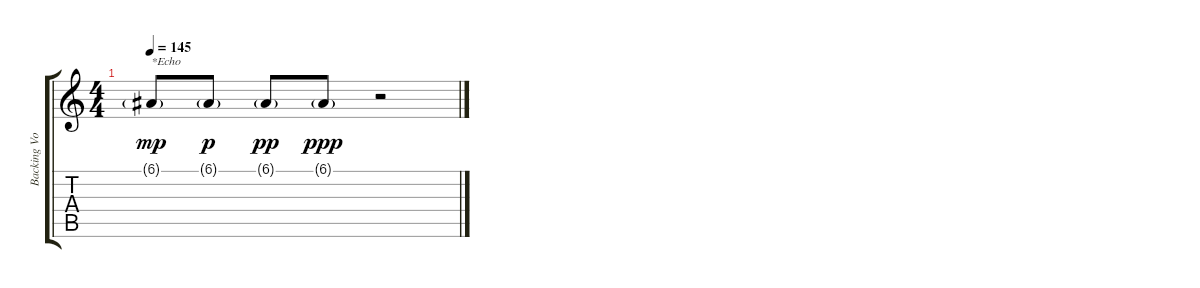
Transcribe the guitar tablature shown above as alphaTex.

\track ("Backing Vocals" "Backing Vo") {instrument churchorgan}
\staff {score tabs}
\tuning (E4 B3 G3 D3 A2 E2) {hide}
\ts (4 4)
\tempo 145
\clef g2
\ks c
6.1{g}.8{txt "*Echo" dy mp} 6.1{g}.8{dy p} 6.1{g}.8{dy pp} 6.1{g}.8{dy ppp} r.2
